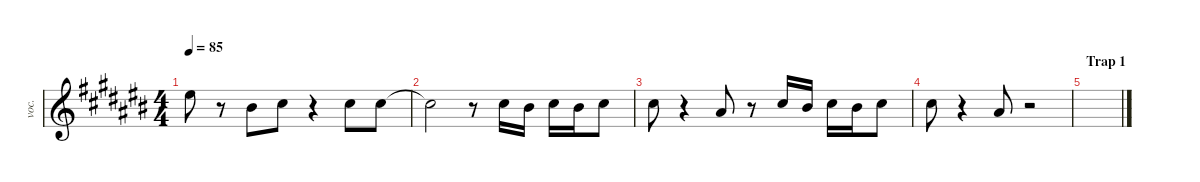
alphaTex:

\defaultSystemsLayout 4
\hideDynamics
\bracketExtendMode nobrackets
\otherSystemsTrackNameOrientation horizontal
\track ("Vocals" "voc.") {instrument acousticgrandpiano}
\staff {score}
\tuning (E4 B3 G3 D3 A2 E2)
\ts (4 4)
\tempo 85
\clef g2
\ks a#minor
13.1{acc #}.8{dy mf beam Down} r.8{beam Down} 8.1{acc #}.8{beam Down} 9.1{acc #}.8{beam Down} r.4{beam Down} 9.1{acc #}.8{beam Down} 9.1{acc #}.8{beam Down} |
9.1{t acc #}.2{beam Down} r.8{beam Down} 9.1{acc #}.16{beam Down} 8.1{acc #}.16{beam Down} 9.1{acc #}.16{beam Down} 8.1{acc #}.16{beam Down} 9.1{acc #}.8{beam Down} |
9.1{acc #}.8{beam Down} r.4{beam Down} 6.1{acc #}.8{beam Up} r.8{beam Up} 9.1{acc #}.16{beam Down} 8.1{acc #}.16{beam Down} 9.1{acc #}.16{beam Down} 8.1{acc #}.16{beam Down} 9.1{acc #}.8{beam Down} |
9.1{acc #}.8{beam Down} r.4{beam Down} 6.1{acc #}.8{beam Up} r.2{beam Up} |
\section ("" "Trap 1")
